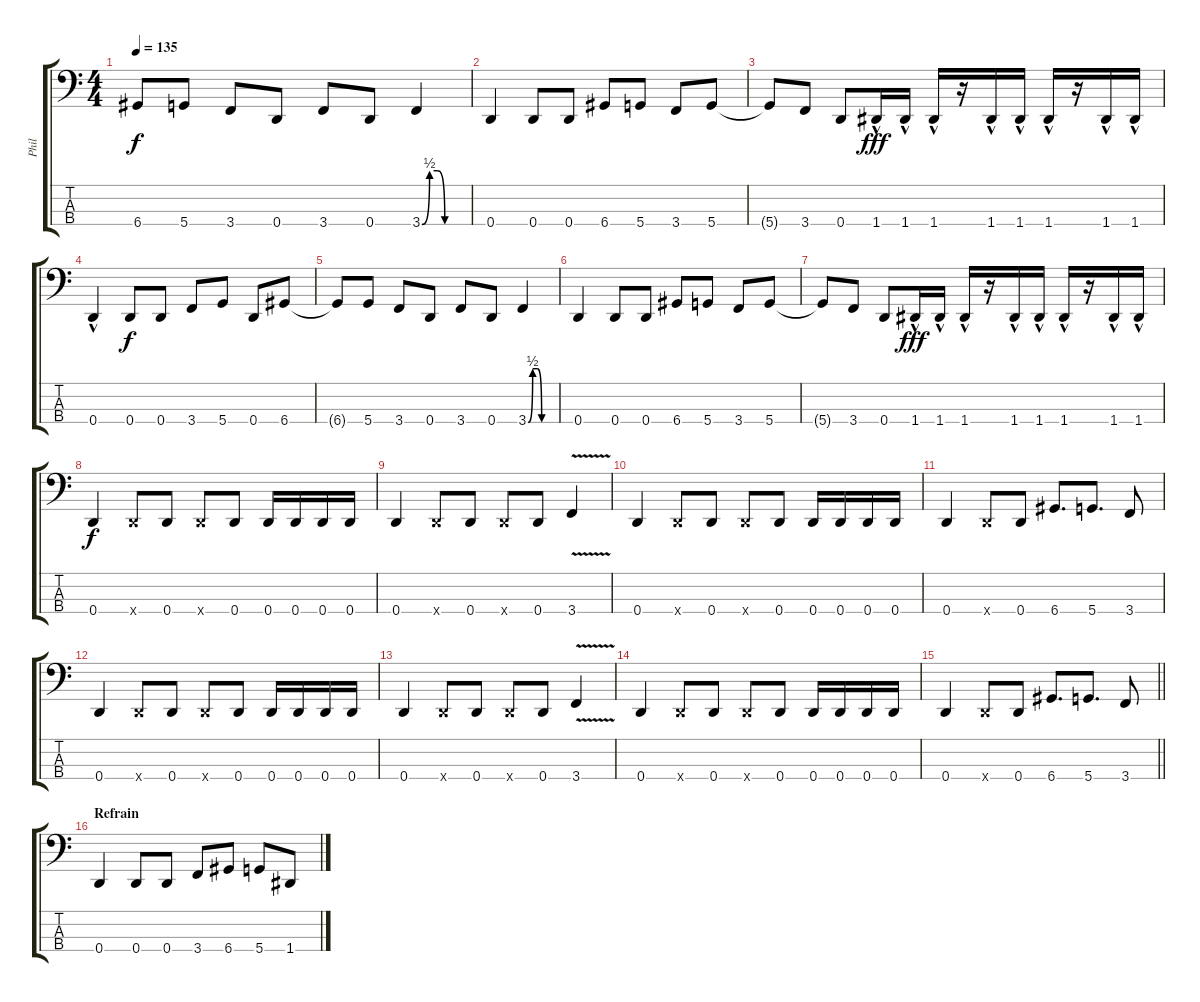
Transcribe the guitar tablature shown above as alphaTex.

\track ("Phil" "Phil") {instrument electricbasspick}
\staff {score tabs}
\tuning (G2 D2 A1 D1) {hide}
\ts (4 4)
\tempo 135
\clef f4
\ks c
6.4{t}.8{dy f} 5.4.8 3.4.8 0.4.8 3.4.8 0.4.8 3.4{be (custom 0 0 10 2 20 2 30 0 60 0)}.4 |
0.4.4 0.4.8 0.4.8 6.4.8 5.4.8 3.4.8 5.4.8 |
5.4{t}.8 3.4.8 0.4.8 1.4{hac}.16{dy fff} 1.4{hac}.16 1.4{hac}.16 r.16 1.4{hac}.16 1.4{hac}.16 1.4{hac}.16 r.16 1.4{hac}.16 1.4{hac}.16 |
0.4{hac}.4 0.4.8{dy f} 0.4.8 3.4.8 5.4.8 0.4.8 6.4.8 |
6.4{t}.8 5.4.8 3.4.8 0.4.8 3.4.8 0.4.8 3.4{be (custom 0 0 10 2 20 2 30 0 60 0)}.4 |
0.4.4 0.4.8 0.4.8 6.4.8 5.4.8 3.4.8 5.4.8 |
5.4{t}.8 3.4.8 0.4.8 1.4{hac}.16{dy fff} 1.4{hac}.16 1.4{hac}.16 r.16 1.4{hac}.16 1.4{hac}.16 1.4{hac}.16 r.16 1.4{hac}.16 1.4{hac}.16 |
0.4.4{dy f} 0.4{x}.8 0.4.8 0.4{x}.8 0.4.8 0.4.16 0.4.16 0.4.16 0.4.16 |
0.4.4 0.4{x}.8 0.4.8 0.4{x}.8 0.4.8 3.4{v}.4 |
0.4.4 0.4{x}.8 0.4.8 0.4{x}.8 0.4.8 0.4.16 0.4.16 0.4.16 0.4.16 |
0.4.4 0.4{x}.8 0.4.8 6.4.8{d} 5.4.8{d} 3.4.8 |
0.4.4 0.4{x}.8 0.4.8 0.4{x}.8 0.4.8 0.4.16 0.4.16 0.4.16 0.4.16 |
0.4.4 0.4{x}.8 0.4.8 0.4{x}.8 0.4.8 3.4{v}.4 |
0.4.4 0.4{x}.8 0.4.8 0.4{x}.8 0.4.8 0.4.16 0.4.16 0.4.16 0.4.16 |
\barLineRight lightlight
0.4.4 0.4{x}.8 0.4.8 6.4.8{d} 5.4.8{d} 3.4.8 |
\section ("" "Refrain")
0.4.4 0.4.8 0.4.8 3.4.8 6.4.8 5.4.8 1.4.8
